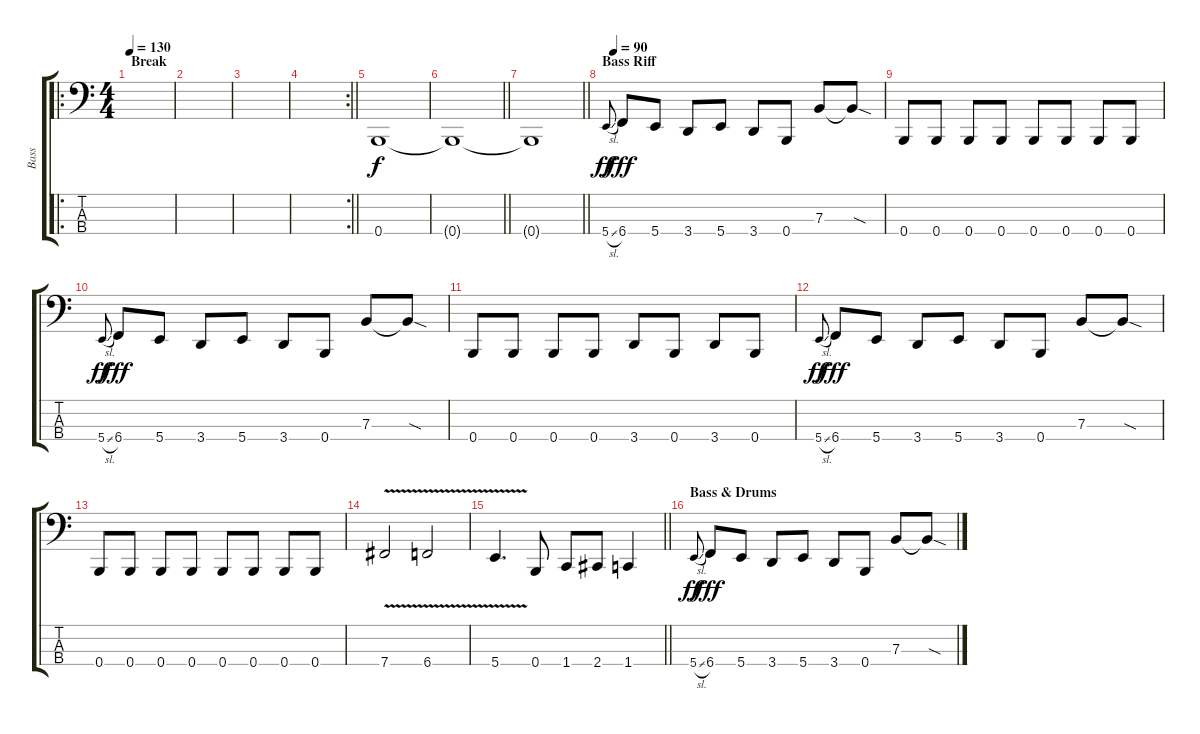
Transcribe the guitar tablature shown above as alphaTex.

\track ("Bass" "Bass") {instrument electricbasspick}
\staff {score tabs}
\tuning (D2 A1 E1 B0) {hide}
\ro
\ts (4 4)
\section ("" "Break")
\tempo 130
\clef f4
\ks c
|
|
|
\rc 2
\barLineRight lightlight
|
0.4.1 |
\barLineRight lightlight
0.4{t}.1 |
\barLineRight lightlight
0.4{t}.1 |
\section ("" "Bass Riff")
\tempo (90 0.03125)
5.4{sl}.8{gr onbeat dy ff} 6.4.8{dy fff} 5.4.8 3.4.8 5.4.8 3.4.8 0.4.8 7.3.8 7.3{sod t}.8 |
0.4.8 0.4.8 0.4.8 0.4.8 0.4.8 0.4.8 0.4.8 0.4.8 |
5.4{sl}.8{gr onbeat dy ff} 6.4.8{dy fff} 5.4.8 3.4.8 5.4.8 3.4.8 0.4.8 7.3.8 7.3{sod t}.8 |
0.4.8 0.4.8 0.4.8 0.4.8 3.4.8 0.4.8 3.4.8 0.4.8 |
5.4{sl}.8{gr onbeat dy ff} 6.4.8{dy fff} 5.4.8 3.4.8 5.4.8 3.4.8 0.4.8 7.3.8 7.3{sod t}.8 |
0.4.8 0.4.8 0.4.8 0.4.8 0.4.8 0.4.8 0.4.8 0.4.8 |
7.4{v}.2 6.4{v}.2 |
\barLineRight lightlight
5.4{v}.4{d} 0.4.8 1.4.8 2.4.8 1.4.4 |
\section ("" "Bass & Drums")
5.4{sl}.8{gr onbeat dy ff} 6.4.8{dy fff} 5.4.8 3.4.8 5.4.8 3.4.8 0.4.8 7.3.8 7.3{sod t}.8
